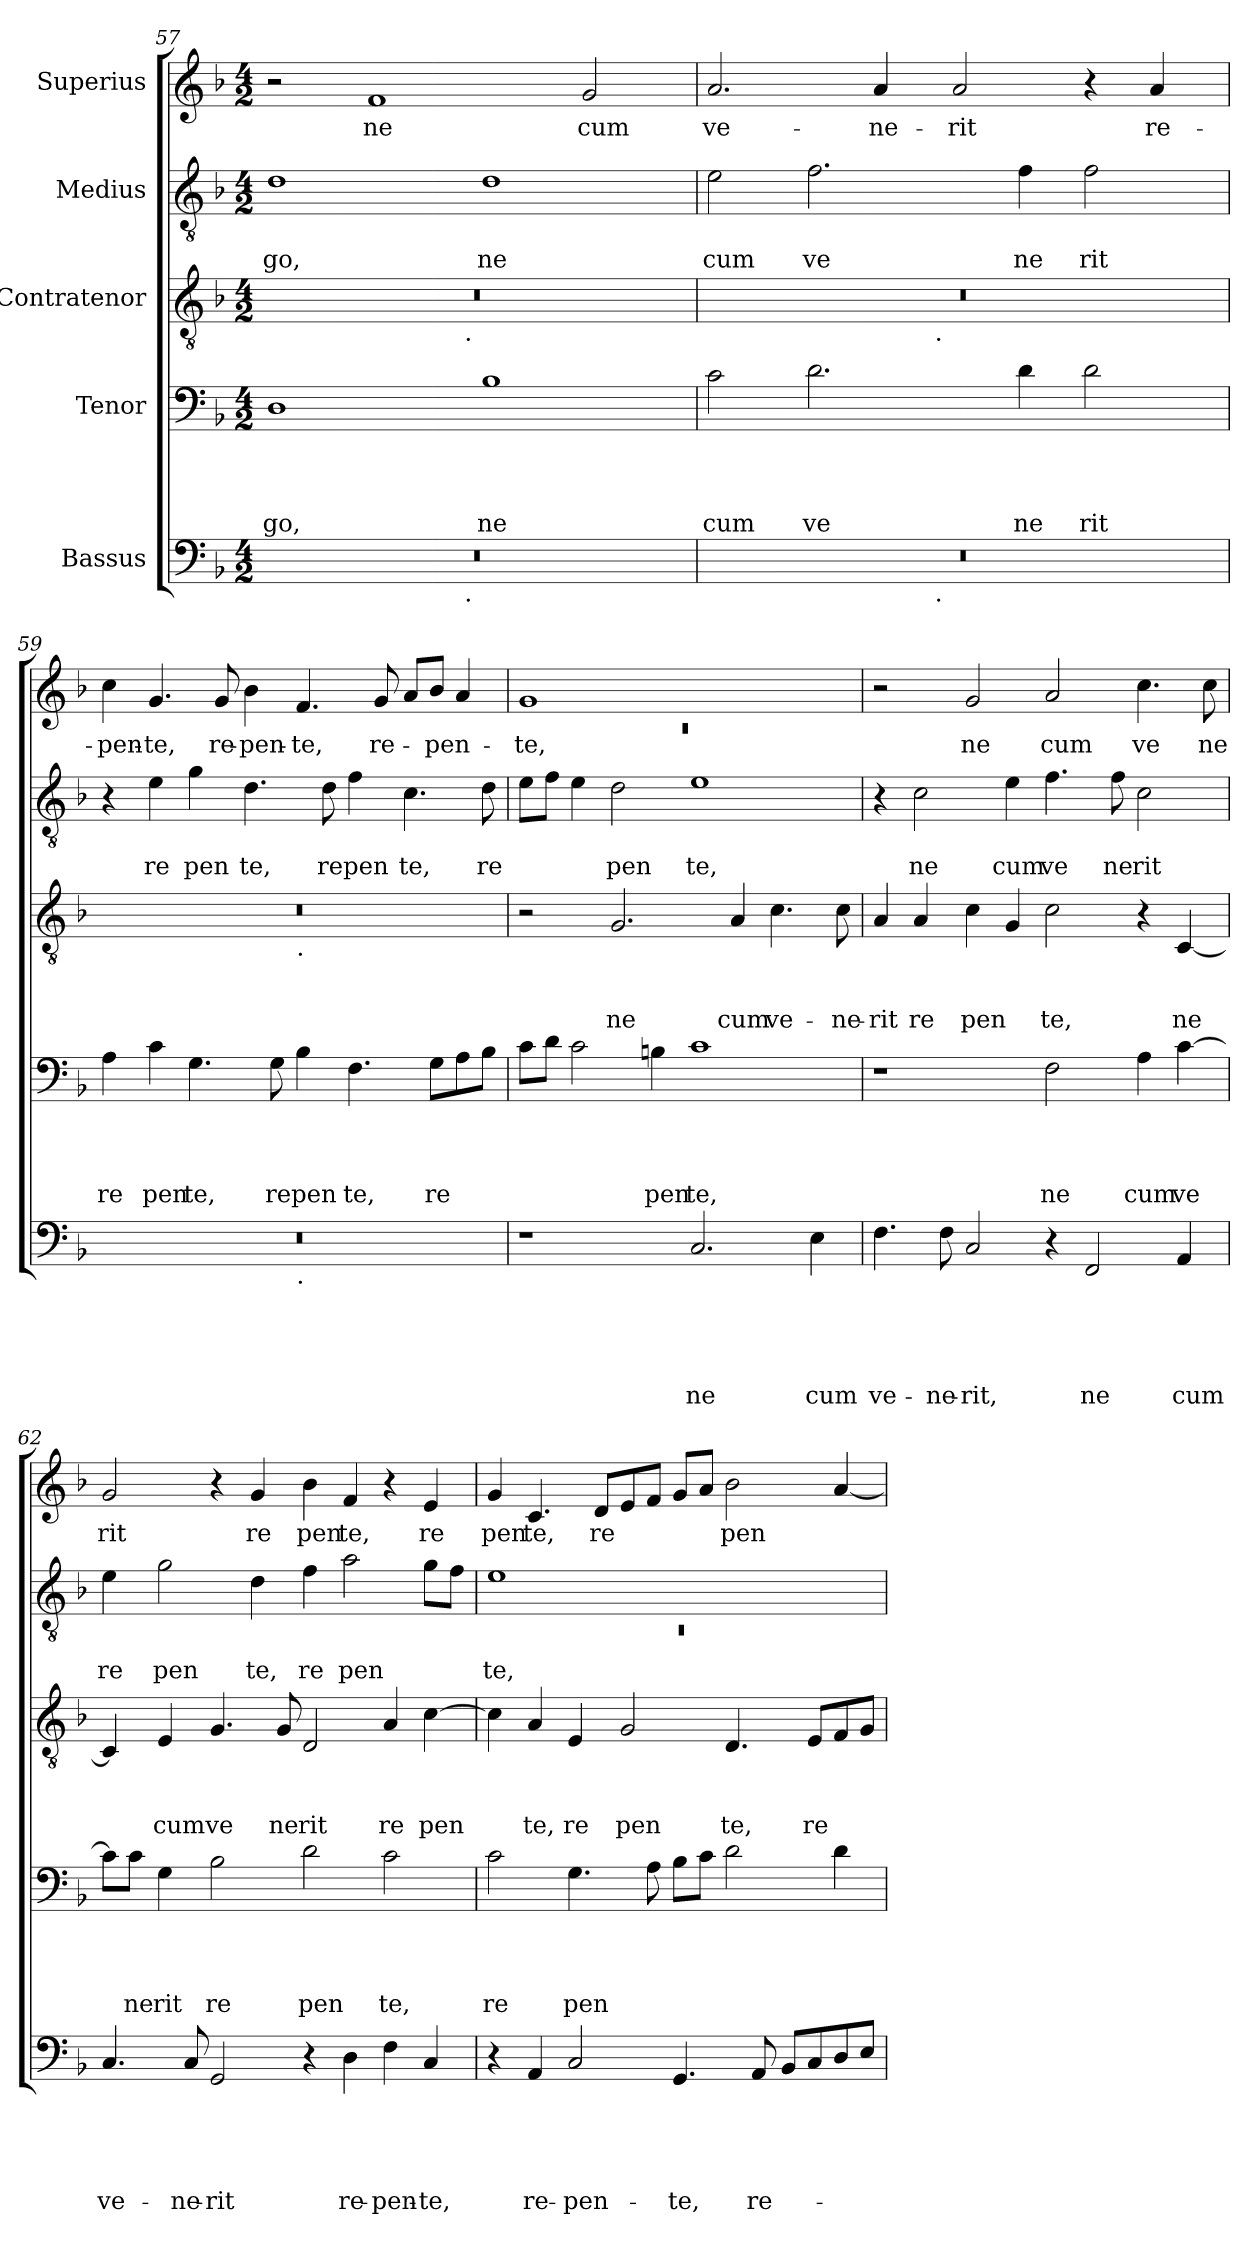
**kern	**text	**text	**text	**text	**text	**kern	**text	**text	**text	**text	**kern	**text	**text	**text	**kern	**text	**text	**kern	**text
*part5	*part5	*part5	*part5	*part5	*part5	*part4	*part4	*part4	*part4	*part4	*part3	*part3	*part3	*part3	*part2	*part2	*part2	*part1	*part1
*staff5	*staff5	*staff5	*staff5	*staff5	*staff5	*staff4	*staff4	*staff4	*staff4	*staff4	*staff3	*staff3	*staff3	*staff3	*staff2	*staff2	*staff2	*staff1	*staff1
*I"Bassus	*	*	*	*	*	*I"Tenor	*	*	*	*	*I"Contratenor	*	*	*	*I"Medius	*	*	*I"Superius	*
*clefF4	*	*	*	*	*	*clefF4	*	*	*	*	*clefGv2	*	*	*	*clefGv2	*	*	*clefG2	*
*k[b-]	*	*	*	*	*	*k[b-]	*	*	*	*	*k[b-]	*	*	*	*k[b-]	*	*	*k[b-]	*
*F:	*	*	*	*	*	*F:	*	*	*	*	*F:	*	*	*	*F:	*	*	*F:	*
*M4/2	*	*	*	*	*	*M4/2	*	*	*	*	*M4/2	*	*	*	*M4/2	*	*	*M4/2	*
=57	=57	=57	=57	=57	=57	=57	=57	=57	=57	=57	=57	=57	=57	=57	=57	=57	=57	=57	=57
!	!	!	!	!	!	!	!	!	!	!LO:LY:b	!	!	!	!	!	!	!LO:LY:b	!	!
*^	*	*	*	*	*	*	*	*	*	*	*^	*	*	*	*	*	*	*	*
0r	2ryy	.	.	.	.	.	1D	.	.	.	go,	0r	2ryy	.	.	.	1d	.	go,	2r	.
!	!	!	!	!	!	!	!	!	!	!	!	!	!	!	!	!	!	!	!	!	!LO:LY:b
.	4...ryy	.	.	.	.	.	.	.	.	.	.	.	4...ryy	.	.	.	.	.	.	1f	ne
!	!	!	!	!	!	!	!	!	!	!	!	!	!LO:TX:b:t=.	!	!	!	!	!	!	!	!
!	!LO:TX:b:t=.	!	!	!	!	!	!	!	!	!	!	!	!	!	!	!	!	!	!	!	!
.	1ryy	.	.	.	.	.	.	.	.	.	.	.	1ryy	.	.	.	.	.	.	.	.
!	!	!	!	!	!	!	!	!	!	!	!LO:LY:b	!	!	!	!	!	!	!	!LO:LY:b	!	!
.	.	.	.	.	.	.	1B-	.	.	.	ne	.	.	.	.	.	1d	.	ne	.	.
!	!	!	!	!	!	!	!	!	!	!	!	!	!	!	!	!	!	!	!	!	!LO:LY:b
.	.	.	.	.	.	.	.	.	.	.	.	.	.	.	.	.	.	.	.	2g/	cum
.	32ryy	.	.	.	.	.	.	.	.	.	.	.	32ryy	.	.	.	.	.	.	.	.
=58	=58	=58	=58	=58	=58	=58	=58	=58	=58	=58	=58	=58	=58	=58	=58	=58	=58	=58	=58	=58	=58
!	!	!	!	!	!	!	!	!	!	!	!LO:LY:b	!	!	!	!	!	!	!	!LO:LY:b	!	!LO:LY:b
0r	2ryy	.	.	.	.	.	2c\	.	.	.	cum	0r	2ryy	.	.	.	2e\	.	cum	2.a/	ve-
!	!	!	!	!	!	!	!	!	!	!	!LO:LY:b	!	!	!	!	!	!	!	!LO:LY:b	!	!
.	4...ryy	.	.	.	.	.	2.d\	.	.	.	ve	.	4...ryy	.	.	.	2.f\	.	ve	.	.
!	!	!	!	!	!	!	!	!	!	!	!	!	!	!	!	!	!	!	!	!	!LO:LY:b
.	.	.	.	.	.	.	.	.	.	.	.	.	.	.	.	.	.	.	.	4a/	-ne-
!	!	!	!	!	!	!	!	!	!	!	!	!	!LO:TX:b:t=.	!	!	!	!	!	!	!	!
!	!LO:TX:b:t=.	!	!	!	!	!	!	!	!	!	!	!	!	!	!	!	!	!	!	!	!
.	1ryy	.	.	.	.	.	.	.	.	.	.	.	1ryy	.	.	.	.	.	.	.	.
!	!	!	!	!	!	!	!	!	!	!	!	!	!	!	!	!	!	!	!	!	!LO:LY:b
.	.	.	.	.	.	.	.	.	.	.	.	.	.	.	.	.	.	.	.	2a/	-rit
!	!	!	!	!	!	!	!	!	!	!	!LO:LY:b	!	!	!	!	!	!	!	!LO:LY:b	!	!
.	.	.	.	.	.	.	4d\	.	.	.	ne	.	.	.	.	.	4f\	.	ne	.	.
!	!	!	!	!	!	!	!	!	!	!	!LO:LY:b	!	!	!	!	!	!	!	!LO:LY:b	!	!
.	.	.	.	.	.	.	2d\	.	.	.	rit	.	.	.	.	.	2f\	.	rit	4r	.
!	!	!	!	!	!	!	!	!	!	!	!	!	!	!	!	!	!	!	!	!	!LO:LY:b
.	.	.	.	.	.	.	.	.	.	.	.	.	.	.	.	.	.	.	.	4a/	re-
.	32ryy	.	.	.	.	.	.	.	.	.	.	.	32ryy	.	.	.	.	.	.	.	.
=59	=59	=59	=59	=59	=59	=59	=59	=59	=59	=59	=59	=59	=59	=59	=59	=59	=59	=59	=59	=59	=59
!	!	!	!	!	!	!	!	!	!	!	!LO:LY:b	!	!	!	!	!	!	!	!	!	!LO:LY:b
0r	1ryy	.	.	.	.	.	4A\	.	.	.	re	0r	1ryy	.	.	.	4r	.	.	4cc\	-pen-
!	!	!	!	!	!	!	!	!	!	!	!LO:LY:b	!	!	!	!	!	!	!	!LO:LY:b	!	!LO:LY:b
.	.	.	.	.	.	.	4c\	.	.	.	pen	.	.	.	.	.	4e\	.	re	4.g/	-te,
!	!	!	!	!	!	!	!	!	!	!	!LO:LY:b	!	!	!	!	!	!	!	!LO:LY:b	!	!
.	.	.	.	.	.	.	4.G\	.	.	.	te,	.	.	.	.	.	4g\	.	pen	.	.
!	!	!	!	!	!	!	!	!	!	!	!	!	!	!	!	!	!	!	!	!	!LO:LY:b
.	.	.	.	.	.	.	.	.	.	.	.	.	.	.	.	.	.	.	.	8g/	re-
!	!	!	!	!	!	!	!	!	!	!	!	!	!	!	!	!	!	!	!LO:LY:b	!	!LO:LY:b
.	.	.	.	.	.	.	.	.	.	.	.	.	.	.	.	.	4.d\	.	te,	4b-\	-pen-
!	!	!	!	!	!	!	!	!	!	!	!LO:LY:b	!	!	!	!	!	!	!	!	!	!
.	.	.	.	.	.	.	8G\	.	.	.	re	.	.	.	.	.	.	.	.	.	.
!	!	!	!	!	!	!	!	!	!	!	!	!	!LO:TX:b:t=.	!	!	!	!	!	!	!	!
!	!LO:TX:b:t=.	!	!	!	!	!	!	!	!	!	!	!	!	!	!	!	!	!	!	!	!
!	!	!	!	!	!	!	!	!	!	!	!LO:LY:b	!	!	!	!	!	!	!	!	!	!LO:LY:b
.	1ryy	.	.	.	.	.	4B-\	.	.	.	pen	.	1ryy	.	.	.	.	.	.	4.f/	-te,
!	!	!	!	!	!	!	!	!	!	!	!	!	!	!	!	!	!	!	!LO:LY:b	!	!
.	.	.	.	.	.	.	.	.	.	.	.	.	.	.	.	.	8d\	.	re	.	.
!	!	!	!	!	!	!	!	!	!	!	!LO:LY:b	!	!	!	!	!	!	!	!LO:LY:b	!	!
.	.	.	.	.	.	.	4.F\	.	.	.	te,	.	.	.	.	.	4f\	.	pen	.	.
!	!	!	!	!	!	!	!	!	!	!	!	!	!	!	!	!	!	!	!	!	!LO:LY:b
.	.	.	.	.	.	.	.	.	.	.	.	.	.	.	.	.	.	.	.	8g/	re-
!	!	!	!	!	!	!	!	!	!	!	!	!	!	!	!	!	!	!	!LO:LY:b	!	!
.	.	.	.	.	.	.	.	.	.	.	.	.	.	.	.	.	4.c\	.	te,	8a/L	.
!	!	!	!	!	!	!	!	!	!	!	!LO:LY:b	!	!	!	!	!	!	!	!	!	!LO:LY:b
.	.	.	.	.	.	.	8G\L	.	.	.	re	.	.	.	.	.	.	.	.	8b-/J	-pen-
.	.	.	.	.	.	.	8A\	.	.	.	.	.	.	.	.	.	.	.	.	4a/	.
!	!	!	!	!	!	!	!	!	!	!	!	!	!	!	!	!	!	!	!LO:LY:b	!	!
.	.	.	.	.	.	.	8B-\J	.	.	.	.	.	.	.	.	.	8d\	.	re	.	.
=60	=60	=60	=60	=60	=60	=60	=60	=60	=60	=60	=60	=60	=60	=60	=60	=60	=60	=60	=60	=60	=60
*	*	*	*	*	*	*	*	*	*	*	*	*	*	*	*	*	*	*	*	*^	*
!	!	!	!	!	!	!	!	!	!	!	!	!	!	!	!	!	!	!	!	!	!LO:N:vis=1	!LO:LY:b
*v	*v	*	*	*	*	*	*	*	*	*	*	*v	*v	*	*	*	*	*	*	*	*	*
1r	.	.	.	.	.	8c\L	.	.	.	.	2r	.	.	.	8e\L	.	.	1g	0rc	-te,
.	.	.	.	.	.	8d\J	.	.	.	.	.	.	.	.	8f\J	.	.	.	.	.
.	.	.	.	.	.	2c\	.	.	.	.	.	.	.	.	4e\	.	.	.	.	.
!	!	!	!	!	!	!	!	!	!	!	!	!	!	!LO:LY:b	!	!	!LO:LY:b	!	!	!
.	.	.	.	.	.	.	.	.	.	.	2.G/	.	.	ne	2d\	.	pen	.	.	.
!	!	!	!	!	!	!	!	!	!	!LO:LY:b	!	!	!	!	!	!	!	!	!	!
.	.	.	.	.	.	4Bn\	.	.	.	pen	.	.	.	.	.	.	.	.	.	.
!	!	!	!	!	!LO:LY:b	!	!	!	!	!LO:LY:b	!	!	!	!	!	!	!LO:LY:b	!	!	!
2.C/	.	.	.	.	ne	1c	.	.	.	te,	.	.	.	.	1e	.	te,	1ryy	.	.
!	!	!	!	!	!	!	!	!	!	!	!	!	!	!LO:LY:b	!	!	!	!	!	!
.	.	.	.	.	.	.	.	.	.	.	4A/	.	.	cum	.	.	.	.	.	.
!	!	!	!	!	!	!	!	!	!	!	!	!	!	!LO:LY:b	!	!	!	!	!	!
.	.	.	.	.	.	.	.	.	.	.	4.c\	.	.	ve-	.	.	.	.	.	.
!	!	!	!	!	!LO:LY:b	!	!	!	!	!	!	!	!	!	!	!	!	!	!	!
4E\	.	.	.	.	cum	.	.	.	.	.	.	.	.	.	.	.	.	.	.	.
!	!	!	!	!	!	!	!	!	!	!	!	!	!	!LO:LY:b	!	!	!	!	!	!
.	.	.	.	.	.	.	.	.	.	.	8c\	.	.	-ne-	.	.	.	.	.	.
*	*	*	*	*	*	*	*	*	*	*	*	*	*	*	*	*	*	*v	*v	*
!!LO:PB:g=z
=61	=61	=61	=61	=61	=61	=61	=61	=61	=61	=61	=61	=61	=61	=61	=61	=61	=61	=61	=61
!	!	!	!	!	!LO:LY:b	!	!	!	!	!	!	!	!	!LO:LY:b	!	!	!	!	!
4.F\	.	.	.	.	ve-	1r	.	.	.	.	4A/	.	.	-rit	4r	.	.	2r	.
!	!	!	!	!	!	!	!	!	!	!	!	!	!	!LO:LY:b	!	!	!LO:LY:b	!	!
.	.	.	.	.	.	.	.	.	.	.	4A/	.	.	re	2c\	.	ne	.	.
!	!	!	!	!	!LO:LY:b	!	!	!	!	!	!	!	!	!	!	!	!	!	!
8F\	.	.	.	.	-ne-	.	.	.	.	.	.	.	.	.	.	.	.	.	.
!	!	!	!	!	!LO:LY:b	!	!	!	!	!	!	!	!	!LO:LY:b	!	!	!	!	!LO:LY:b
2C/	.	.	.	.	-rit,	.	.	.	.	.	4c\	.	.	pen	.	.	.	2g/	ne
!	!	!	!	!	!	!	!	!	!	!	!	!	!	!	!	!	!LO:LY:b	!	!
.	.	.	.	.	.	.	.	.	.	.	4G/	.	.	.	4e\	.	cum	.	.
!	!	!	!	!	!	!	!	!	!	!LO:LY:b	!	!	!	!LO:LY:b	!	!	!LO:LY:b	!	!LO:LY:b
4r	.	.	.	.	.	2F\	.	.	.	ne	2c\	.	.	te,	4.f\	.	ve	2a/	cum
!	!	!	!	!	!LO:LY:b	!	!	!	!	!	!	!	!	!	!	!	!	!	!
2FF/	.	.	.	.	ne	.	.	.	.	.	.	.	.	.	.	.	.	.	.
!	!	!	!	!	!	!	!	!	!	!	!	!	!	!	!	!	!LO:LY:b	!	!
.	.	.	.	.	.	.	.	.	.	.	.	.	.	.	8f\	.	ne	.	.
!	!	!	!	!	!	!	!	!	!	!LO:LY:b	!	!	!	!	!	!	!LO:LY:b	!	!LO:LY:b
.	.	.	.	.	.	4A\	.	.	.	cum	4r	.	.	.	2c\	.	rit	4.cc\	ve
!	!	!	!	!	!LO:LY:b	!	!	!	!	!LO:LY:b	!	!	!	!LO:LY:b	!	!	!	!	!
4AA/	.	.	.	.	cum	[>4c\	.	.	.	ve	[<4C/	.	.	ne	.	.	.	.	.
!	!	!	!	!	!	!	!	!	!	!	!	!	!	!	!	!	!	!	!LO:LY:b
.	.	.	.	.	.	.	.	.	.	.	.	.	.	.	.	.	.	8cc\	ne
=62	=62	=62	=62	=62	=62	=62	=62	=62	=62	=62	=62	=62	=62	=62	=62	=62	=62	=62	=62
!	!	!	!	!	!LO:LY:b	!	!	!	!	!	!	!	!	!	!	!	!LO:LY:b	!	!LO:LY:b
4.C/	.	.	.	.	ve-	8c\L]	.	.	.	.	4C/]	.	.	.	4e\	.	re	2g/	rit
!	!	!	!	!	!	!	!	!	!	!LO:LY:b	!	!	!	!	!	!	!	!	!
.	.	.	.	.	.	8c\J	.	.	.	ne	.	.	.	.	.	.	.	.	.
!	!	!	!	!	!	!	!	!	!	!LO:LY:b	!	!	!	!LO:LY:b	!	!	!LO:LY:b	!	!
.	.	.	.	.	.	4G\	.	.	.	rit	4E/	.	.	cum	2g\	.	pen	.	.
!	!	!	!	!	!LO:LY:b	!	!	!	!	!	!	!	!	!	!	!	!	!	!
8C/	.	.	.	.	-ne-	.	.	.	.	.	.	.	.	.	.	.	.	.	.
!	!	!	!	!	!LO:LY:b	!	!	!	!	!LO:LY:b	!	!	!	!LO:LY:b	!	!	!	!	!
2GG/	.	.	.	.	-rit	2B-\	.	.	.	re	4.G/	.	.	ve	.	.	.	4r	.
!	!	!	!	!	!	!	!	!	!	!	!	!	!	!	!	!	!LO:LY:b	!	!LO:LY:b
.	.	.	.	.	.	.	.	.	.	.	.	.	.	.	4d\	.	te,	4g/	re
!	!	!	!	!	!	!	!	!	!	!	!	!	!	!LO:LY:b	!	!	!	!	!
.	.	.	.	.	.	.	.	.	.	.	8G/	.	.	ne	.	.	.	.	.
!	!	!	!	!	!	!	!	!	!	!LO:LY:b	!	!	!	!LO:LY:b	!	!	!LO:LY:b	!	!LO:LY:b
4r	.	.	.	.	.	2d\	.	.	.	pen	2D/	.	.	rit	4f\	.	re	4b-\	pen
!	!	!	!	!	!LO:LY:b	!	!	!	!	!	!	!	!	!	!	!	!LO:LY:b	!	!LO:LY:b
4D\	.	.	.	.	re-	.	.	.	.	.	.	.	.	.	2a\	.	pen	4f/	te,
!	!	!	!	!	!LO:LY:b	!	!	!	!	!LO:LY:b	!	!	!	!LO:LY:b	!	!	!	!	!
4F\	.	.	.	.	-pen-	2c\	.	.	.	te,	4A/	.	.	re	.	.	.	4r	.
!	!	!	!	!	!LO:LY:b	!	!	!	!	!	!	!	!	!LO:LY:b	!	!	!	!	!LO:LY:b
4C/	.	.	.	.	-te,	.	.	.	.	.	[>4c\	.	.	pen	8g\L	.	.	4e/	re
.	.	.	.	.	.	.	.	.	.	.	.	.	.	.	8f\J	.	.	.	.
=63	=63	=63	=63	=63	=63	=63	=63	=63	=63	=63	=63	=63	=63	=63	=63	=63	=63	=63	=63
*	*	*	*	*	*	*	*	*	*	*	*	*	*	*	*^	*	*	*	*
!	!	!	!	!	!	!	!	!	!	!LO:LY:b	!	!	!	!	!	!LO:N:vis=1	!	!LO:LY:b	!	!LO:LY:b
4r	.	.	.	.	.	2c\	.	.	.	re	4c\]	.	.	.	1e	0rC	.	te,	4g/	pen
!	!	!	!	!	!LO:LY:b	!	!	!	!	!	!	!	!	!LO:LY:b	!	!	!	!	!	!LO:LY:b
4AA/	.	.	.	.	re-	.	.	.	.	.	4A/	.	.	te,	.	.	.	.	4.c/	te,
!	!	!	!	!	!LO:LY:b	!	!	!	!	!LO:LY:b	!	!	!	!LO:LY:b	!	!	!	!	!	!
2C/	.	.	.	.	-pen-	4.G\	.	.	.	pen	4E/	.	.	re	.	.	.	.	.	.
!	!	!	!	!	!	!	!	!	!	!	!	!	!	!	!	!	!	!	!	!LO:LY:b
.	.	.	.	.	.	.	.	.	.	.	.	.	.	.	.	.	.	.	8d/L	re
!	!	!	!	!	!	!	!	!	!	!	!	!	!	!LO:LY:b	!	!	!	!	!	!
.	.	.	.	.	.	.	.	.	.	.	2G/	.	.	pen	.	.	.	.	8e/	.
.	.	.	.	.	.	8A\	.	.	.	.	.	.	.	.	.	.	.	.	8f/J	.
!	!	!	!	!	!LO:LY:b	!	!	!	!	!	!	!	!	!	!	!	!	!	!	!
4.GG/	.	.	.	.	-te,	8B-\L	.	.	.	.	.	.	.	.	1ryy	.	.	.	8g/L	.
.	.	.	.	.	.	8c\J	.	.	.	.	.	.	.	.	.	.	.	.	8a/J	.
!	!	!	!	!	!	!	!	!	!	!	!	!	!	!LO:LY:b	!	!	!	!	!	!LO:LY:b
.	.	.	.	.	.	2d\	.	.	.	.	4.D/	.	.	te,	.	.	.	.	2b-\	pen
!	!	!	!	!	!LO:LY:b	!	!	!	!	!	!	!	!	!	!	!	!	!	!	!
8AA/	.	.	.	.	re-	.	.	.	.	.	.	.	.	.	.	.	.	.	.	.
8BB-/L	.	.	.	.	.	.	.	.	.	.	.	.	.	.	.	.	.	.	.	.
!	!	!	!	!	!	!	!	!	!	!	!	!	!	!LO:LY:b	!	!	!	!	!	!
8C/	.	.	.	.	.	.	.	.	.	.	8E/L	.	.	re	.	.	.	.	.	.
8D/	.	.	.	.	.	4d\	.	.	.	.	8F/	.	.	.	.	.	.	.	[<4a/	.
8E/J	.	.	.	.	.	.	.	.	.	.	8G/J	.	.	.	.	.	.	.	.	.
*	*	*	*	*	*	*	*	*	*	*	*	*	*	*	*v	*v	*	*	*	*
=	=	=	=	=	=	=	=	=	=	=	=	=	=	=	=	=	=	=	=
*-	*-	*-	*-	*-	*-	*-	*-	*-	*-	*-	*-	*-	*-	*-	*-	*-	*-	*-	*-
